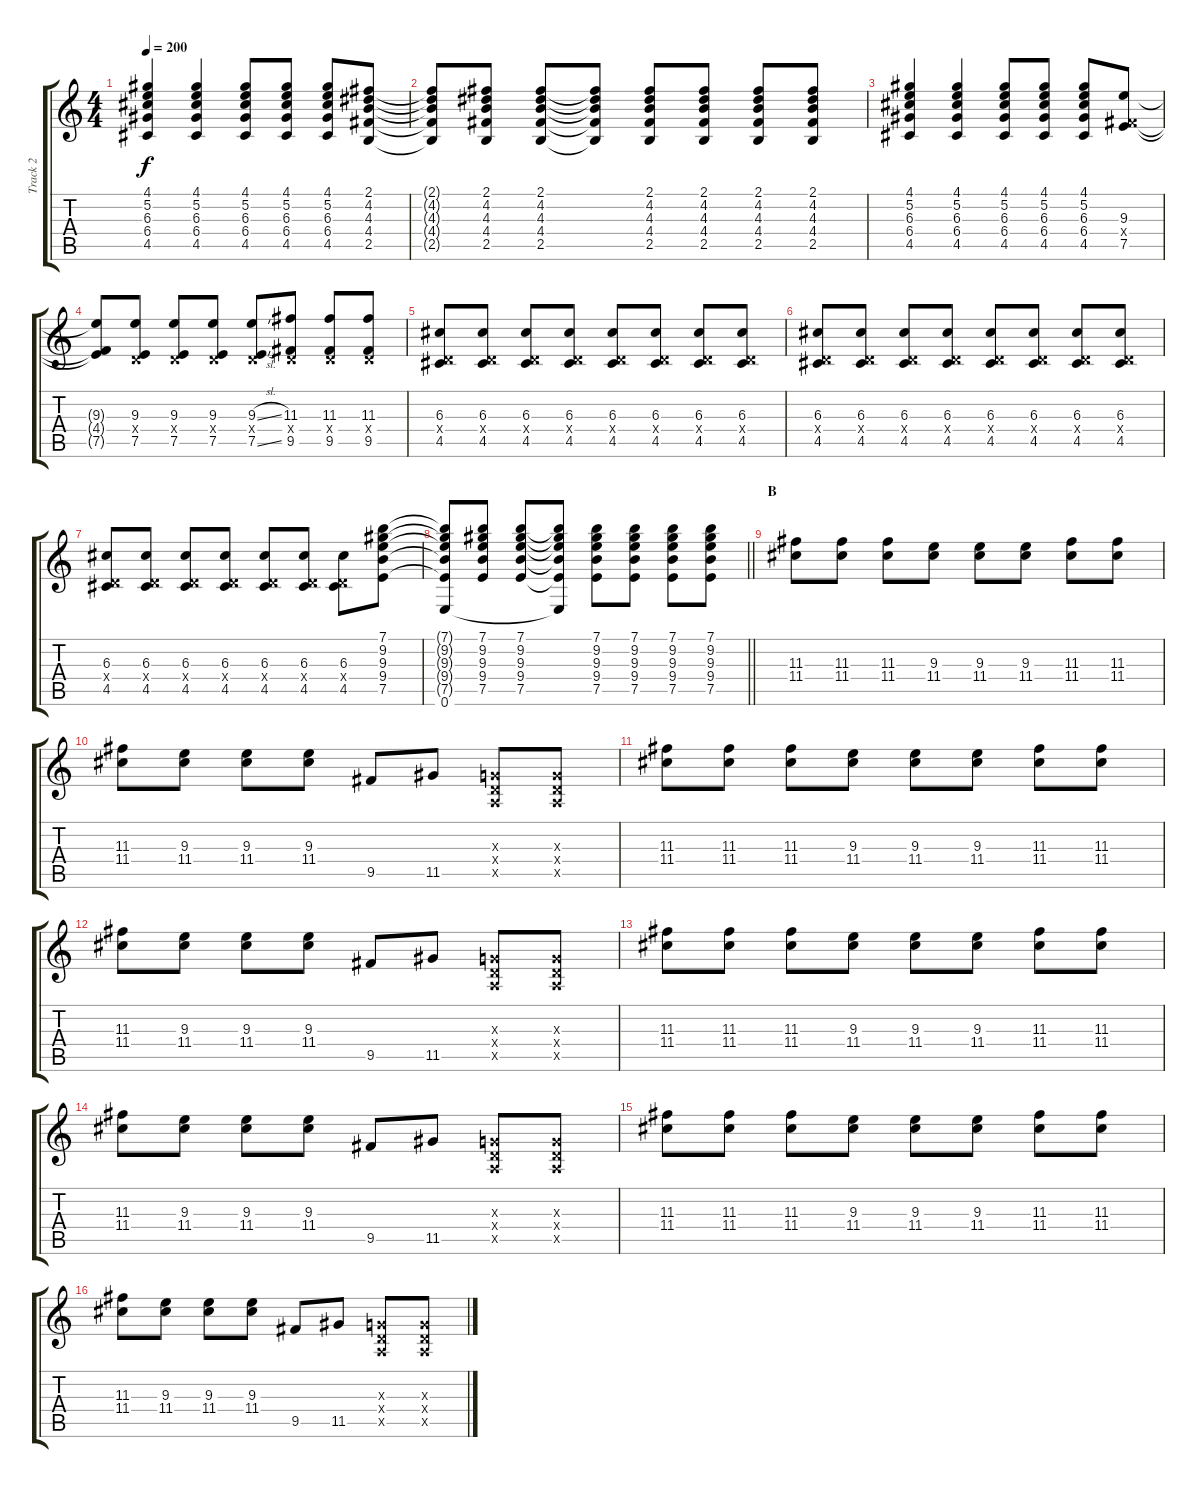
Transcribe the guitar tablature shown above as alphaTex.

\track ("Track 2" "Track 2") {instrument distortionguitar}
\staff {score tabs}
\tuning (E4 B3 G3 D3 A2 E2) {hide}
\ts (4 4)
\tempo 200
\clef g2
\ks c
(4.1 5.2 6.3 6.4 4.5).4{dy f} (4.1 5.2 6.3 6.4 4.5).4 (4.1 5.2 6.3 6.4 4.5).8 (4.1 5.2 6.3 6.4 4.5).8 (4.1 5.2 6.3 6.4 4.5).8 (2.1 4.2 4.3 4.4 2.5).8 |
(2.1{t} 4.2{t} 4.3{t} 4.4{t} 2.5{t}).8 (2.1 4.2 4.3 4.4 2.5).8 (2.1 4.2 4.3 4.4 2.5).8 (2.1{t} 4.2{t} 4.3{t} 4.4{t} 2.5{t}).8 (2.1 4.2 4.3 4.4 2.5).8 (2.1 4.2 4.3 4.4 2.5).8 (2.1 4.2 4.3 4.4 2.5).8 (2.1 4.2 4.3 4.4 2.5).8 |
(4.1 5.2 6.3 6.4 4.5).4 (4.1 5.2 6.3 6.4 4.5).4 (4.1 5.2 6.3 6.4 4.5).8 (4.1 5.2 6.3 6.4 4.5).8 (4.1 5.2 6.3 6.4 4.5).8 (9.3 4.4{x} 7.5).8 |
(9.3{t} 4.4{t} 7.5{t}).8 (9.3 0.4{x} 7.5).8 (9.3 0.4{x} 7.5).8 (9.3 0.4{x} 7.5).8 (9.3{sl} 0.4{x} 7.5{sl}).8 (11.3 0.4{x} 9.5).8 (11.3 0.4{x} 9.5).8 (11.3 0.4{x} 9.5).8 |
(6.3 0.4{x} 4.5).8 (6.3 0.4{x} 4.5).8 (6.3 0.4{x} 4.5).8 (6.3 0.4{x} 4.5).8 (6.3 0.4{x} 4.5).8 (6.3 0.4{x} 4.5).8 (6.3 0.4{x} 4.5).8 (6.3 0.4{x} 4.5).8 |
(6.3 0.4{x} 4.5).8 (6.3 0.4{x} 4.5).8 (6.3 0.4{x} 4.5).8 (6.3 0.4{x} 4.5).8 (6.3 0.4{x} 4.5).8 (6.3 0.4{x} 4.5).8 (6.3 0.4{x} 4.5).8 (6.3 0.4{x} 4.5).8 |
(6.3 0.4{x} 4.5).8 (6.3 0.4{x} 4.5).8 (6.3 0.4{x} 4.5).8 (6.3 0.4{x} 4.5).8 (6.3 0.4{x} 4.5).8 (6.3 0.4{x} 4.5).8 (6.3 0.4{x} 4.5).8 (7.1 9.2 9.3 9.4 7.5).8 |
\barLineRight lightlight
(7.1{t} 9.2{t} 9.3{t} 9.4{t} 7.5{t} 0.6).8 (7.1 9.2 9.3 9.4 7.5).8 (7.1 9.2 9.3 9.4 7.5).8 (7.1{t} 9.2{t} 9.3{t} 9.4{t} 7.5{t} 0.6{t}).8 (7.1 9.2 9.3 9.4 7.5).8 (7.1 9.2 9.3 9.4 7.5).8 (7.1 9.2 9.3 9.4 7.5).8 (7.1 9.2 9.3 9.4 7.5).8 |
\section ("" "B")
(11.3 11.4).8 (11.3 11.4).8 (11.3 11.4).8 (9.3 11.4).8 (9.3 11.4).8 (9.3 11.4).8 (11.3 11.4).8 (11.3 11.4).8 |
(11.3 11.4).8 (9.3 11.4).8 (9.3 11.4).8 (9.3 11.4).8 9.5.8 11.5.8 (0.3{x} 0.4{x} 0.5{x}).8 (0.3{x} 0.4{x} 0.5{x}).8 |
(11.3 11.4).8 (11.3 11.4).8 (11.3 11.4).8 (9.3 11.4).8 (9.3 11.4).8 (9.3 11.4).8 (11.3 11.4).8 (11.3 11.4).8 |
(11.3 11.4).8 (9.3 11.4).8 (9.3 11.4).8 (9.3 11.4).8 9.5.8 11.5.8 (0.3{x} 0.4{x} 0.5{x}).8 (0.3{x} 0.4{x} 0.5{x}).8 |
(11.3 11.4).8 (11.3 11.4).8 (11.3 11.4).8 (9.3 11.4).8 (9.3 11.4).8 (9.3 11.4).8 (11.3 11.4).8 (11.3 11.4).8 |
(11.3 11.4).8 (9.3 11.4).8 (9.3 11.4).8 (9.3 11.4).8 9.5.8 11.5.8 (0.3{x} 0.4{x} 0.5{x}).8 (0.3{x} 0.4{x} 0.5{x}).8 |
(11.3 11.4).8 (11.3 11.4).8 (11.3 11.4).8 (9.3 11.4).8 (9.3 11.4).8 (9.3 11.4).8 (11.3 11.4).8 (11.3 11.4).8 |
(11.3 11.4).8 (9.3 11.4).8 (9.3 11.4).8 (9.3 11.4).8 9.5.8 11.5.8 (0.3{x} 0.4{x} 0.5{x}).8 (0.3{x} 0.4{x} 0.5{x}).8
